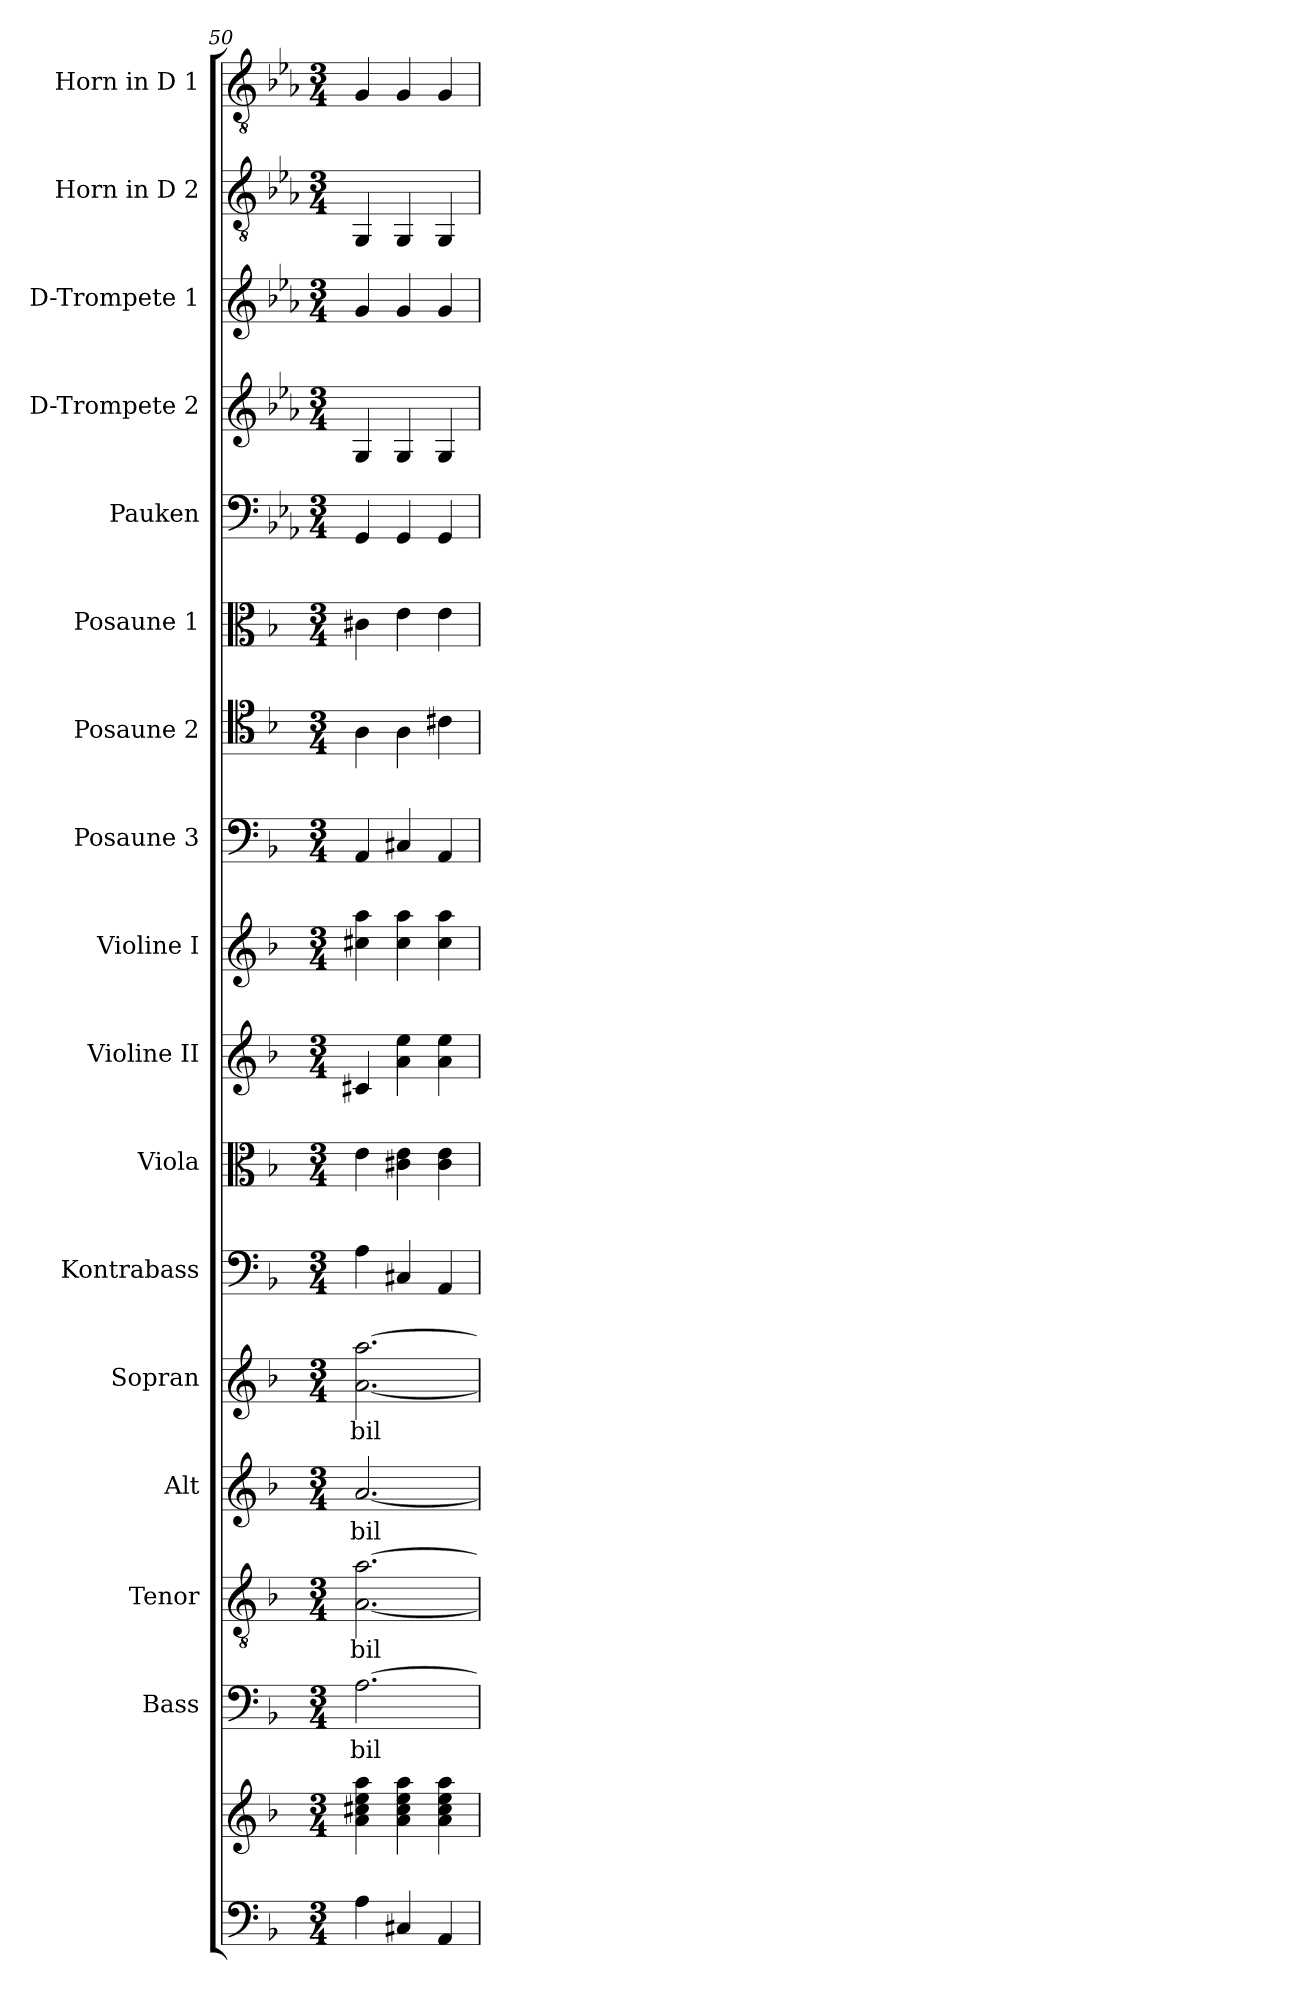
**kern	**kern	**kern	**text	**kern	**text	**kern	**text	**kern	**text	**kern	**kern	**kern	**kern	**kern	**kern	**kern	**kern	**kern	**kern	**kern	**kern
*part17	*part17	*part16	*part16	*part15	*part15	*part14	*part14	*part13	*part13	*part12	*part11	*part10	*part9	*part8	*part7	*part6	*part5	*part4	*part3	*part2	*part1
*staff18	*staff17	*staff16	*staff16	*staff15	*staff15	*staff14	*staff14	*staff13	*staff13	*staff12	*staff11	*staff10	*staff9	*staff8	*staff7	*staff6	*staff5	*staff4	*staff3	*staff2	*staff1
*	*	*I"Bass	*	*I"Tenor	*	*I"Alt	*	*I"Sopran	*	*I"Kontrabass	*I"Viola	*I"Violine II	*I"Violine I	*I"Posaune 3	*I"Posaune 2	*I"Posaune 1	*I"Pauken	*I"D-Trompete 2	*I"D-Trompete 1	*I"Horn in D 2	*I"Horn in D 1
*	*	*I'B.	*	*I'T.	*	*I'A.	*	*I'S.	*	*I'Kb.	*I'Vla.	*I'Vl. II	*I'Vl. I	*I'Pos. 3	*I'Pos. 2	*I'Pos. 1	*I'Pk.	*I'D Trp. 2	*I'D Trp. 1	*I'Hrn. 2	*I'Hrn. 1
*clefF4	*clefG2	*clefF4	*	*clefGv2	*	*clefG2	*	*clefG2	*	*clefF4	*clefC3	*clefG2	*clefG2	*clefF4	*clefC4	*clefC3	*clefF4	*clefG2	*clefG2	*clefGv2	*clefGv2
*	*	*	*	*	*	*	*	*	*	*ITrd7c12	*	*	*	*	*	*	*ITrd-1c-2	*ITrd-1c-2	*ITrd-1c-2	*ITrd-1c-2	*ITrd-1c-2
*k[b-]	*k[b-]	*k[b-]	*	*k[b-]	*	*k[b-]	*	*k[b-]	*	*k[b-]	*k[b-]	*k[b-]	*k[b-]	*k[b-]	*k[b-]	*k[b-]	*k[b-]	*k[b-]	*k[b-]	*k[b-]	*k[b-]
*F:	*F:	*F:	*	*F:	*	*F:	*	*F:	*	*F:	*F:	*F:	*F:	*F:	*F:	*F:	*F:	*F:	*F:	*F:	*F:
*M3/4	*M3/4	*M3/4	*	*M3/4	*	*M3/4	*	*M3/4	*	*M3/4	*M3/4	*M3/4	*M3/4	*M3/4	*M3/4	*M3/4	*M3/4	*M3/4	*M3/4	*M3/4	*M3/4
=50	=50	=50	=50	=50	=50	=50	=50	=50	=50	=50	=50	=50	=50	=50	=50	=50	=50	=50	=50	=50	=50
!	!	!	!LO:LY:b	!	!LO:LY:b	!	!LO:LY:b	!	!LO:LY:b	!	!	!	!	!	!	!	!	!	!	!	!
4A\	4a\ 4cc#X\ 4ee\ 4aa\	[2.A\	-bil-	[2.A\ [2.a\	-bil-	[2.a/	-bil-	[2.a\ [2.aa\	-bil-	4AA\	4e\	4c#X/	4cc#X\ 4aa\	4AA/	4A\	4c#X\	4AA/	4A/	4a/	4AA/	4A/
4C#X/	4a\ 4cc#\ 4ee\ 4aa\	.	.	.	.	.	.	.	.	4CC#X/	4c#X\ 4e\	4a\ 4ee\	4cc#\ 4aa\	4C#X/	4A\	4e\	4AA/	4A/	4a/	4AA/	4A/
4AA/	4a\ 4cc#\ 4ee\ 4aa\	.	.	.	.	.	.	.	.	4AAA/	4c#\ 4e\	4a\ 4ee\	4cc#\ 4aa\	4AA/	4c#X\	4e\	4AA/	4A/	4a/	4AA/	4A/
=	=	=	=	=	=	=	=	=	=	=	=	=	=	=	=	=	=	=	=	=	=
*-	*-	*-	*-	*-	*-	*-	*-	*-	*-	*-	*-	*-	*-	*-	*-	*-	*-	*-	*-	*-	*-
